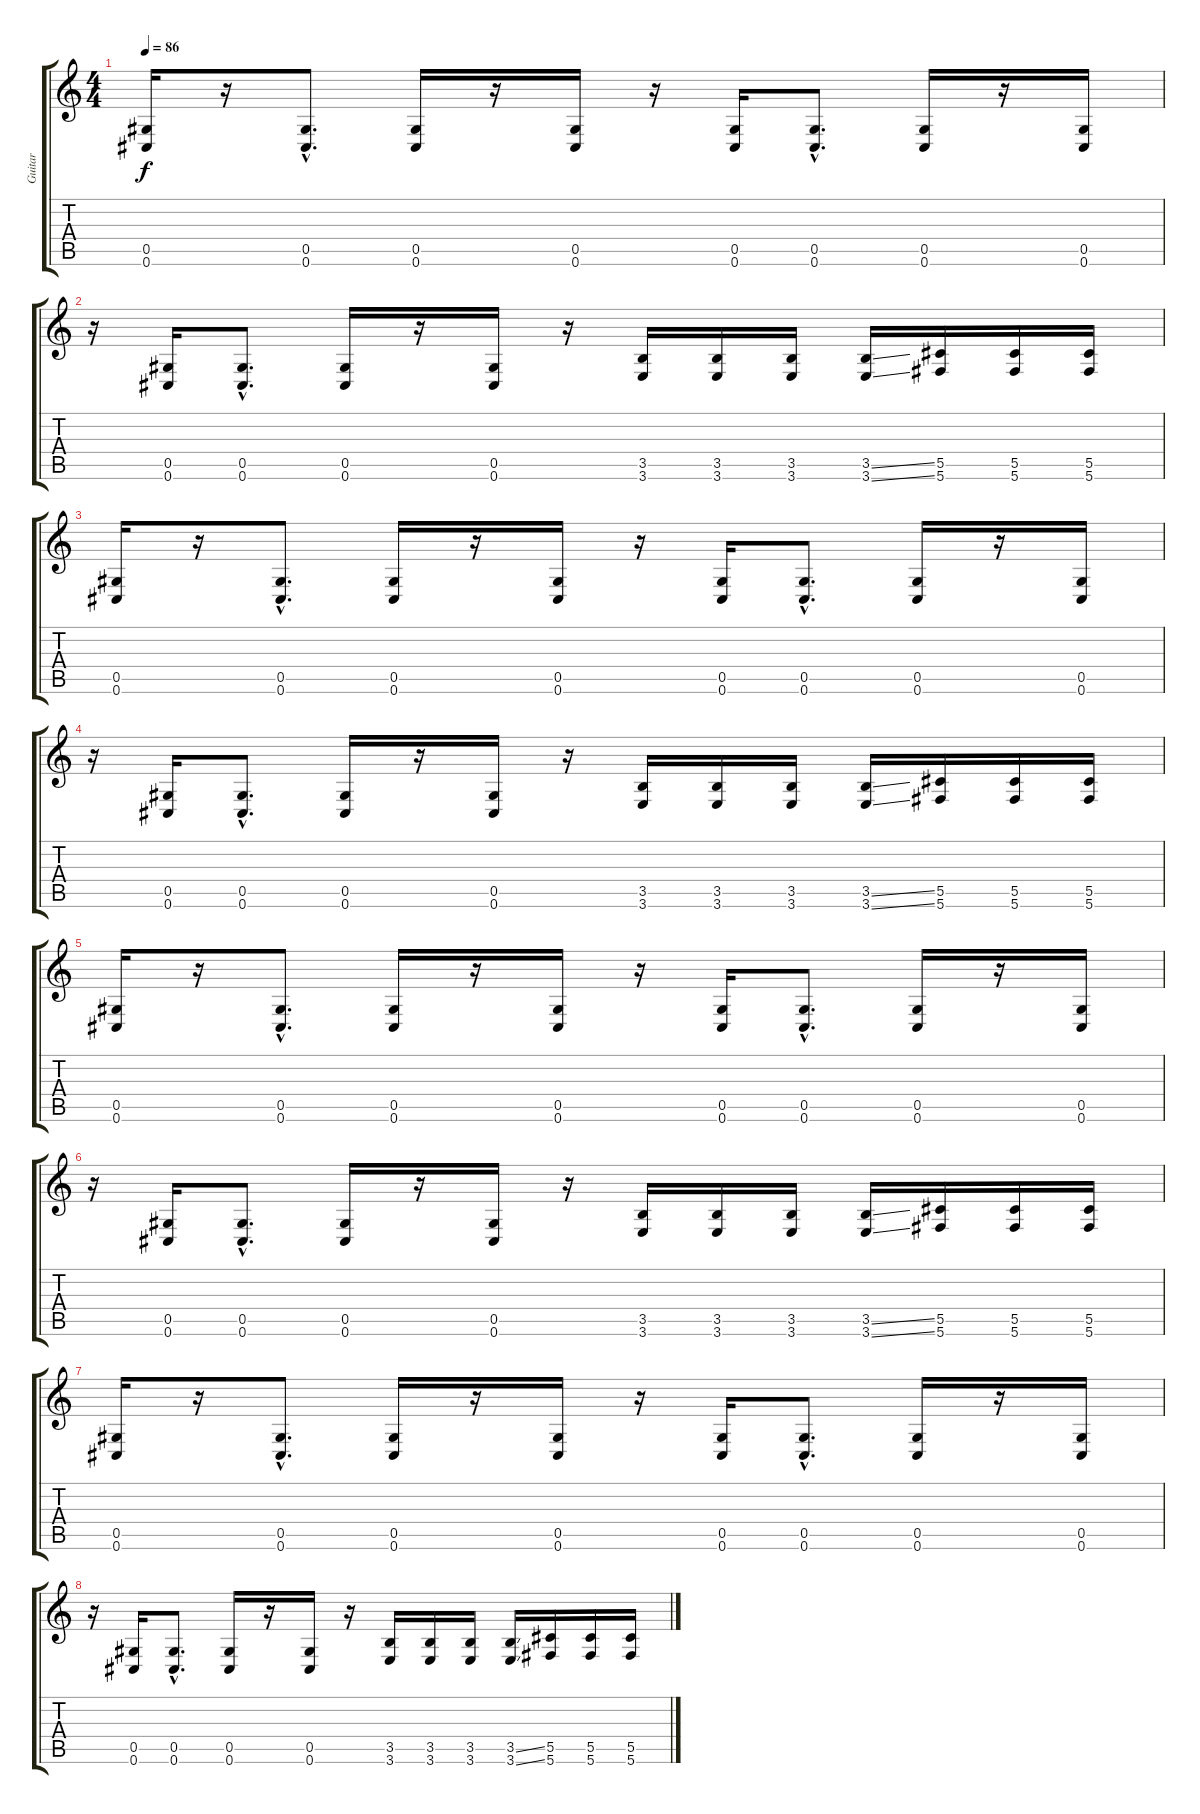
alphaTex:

\track ("Guitar" "Guitar") {instrument distortionguitar}
\staff {score tabs}
\tuning (Eb4 Bb3 Gb3 Db3 Ab2 Db2) {hide}
\ts (4 4)
\tempo 86
\clef g2
\ks c
(0.5 0.6).16{dy f instrument distortionguitar} r.16 (0.5{hac} 0.6{hac}).8{d} (0.5 0.6).16 r.16 (0.5 0.6).16 r.16 (0.5 0.6).16 (0.5{hac} 0.6{hac}).8{d} (0.5 0.6).16 r.16 (0.5 0.6).16 |
r.16 (0.5 0.6).16 (0.5{hac} 0.6{hac}).8{d} (0.5 0.6).16 r.16 (0.5 0.6).16 r.16 (3.5 3.6).16 (3.5 3.6).16 (3.5 3.6).16 (3.5{ss} 3.6{ss}).16 (5.5 5.6).16 (5.5 5.6).16 (5.5 5.6).16 |
(0.5 0.6).16{instrument distortionguitar} r.16 (0.5{hac} 0.6{hac}).8{d} (0.5 0.6).16 r.16 (0.5 0.6).16 r.16 (0.5 0.6).16 (0.5{hac} 0.6{hac}).8{d} (0.5 0.6).16 r.16 (0.5 0.6).16 |
r.16 (0.5 0.6).16 (0.5{hac} 0.6{hac}).8{d} (0.5 0.6).16 r.16 (0.5 0.6).16 r.16 (3.5 3.6).16 (3.5 3.6).16 (3.5 3.6).16 (3.5{ss} 3.6{ss}).16 (5.5 5.6).16 (5.5 5.6).16 (5.5 5.6).16 |
(0.5 0.6).16{instrument distortionguitar} r.16 (0.5{hac} 0.6{hac}).8{d} (0.5 0.6).16 r.16 (0.5 0.6).16 r.16 (0.5 0.6).16 (0.5{hac} 0.6{hac}).8{d} (0.5 0.6).16 r.16 (0.5 0.6).16 |
r.16 (0.5 0.6).16 (0.5{hac} 0.6{hac}).8{d} (0.5 0.6).16 r.16 (0.5 0.6).16 r.16 (3.5 3.6).16 (3.5 3.6).16 (3.5 3.6).16 (3.5{ss} 3.6{ss}).16 (5.5 5.6).16 (5.5 5.6).16 (5.5 5.6).16 |
(0.5 0.6).16{instrument distortionguitar} r.16 (0.5{hac} 0.6{hac}).8{d} (0.5 0.6).16 r.16 (0.5 0.6).16 r.16 (0.5 0.6).16 (0.5{hac} 0.6{hac}).8{d} (0.5 0.6).16 r.16 (0.5 0.6).16 |
r.16 (0.5 0.6).16 (0.5{hac} 0.6{hac}).8{d} (0.5 0.6).16 r.16 (0.5 0.6).16 r.16 (3.5 3.6).16 (3.5 3.6).16 (3.5 3.6).16 (3.5{ss} 3.6{ss}).16 (5.5 5.6).16 (5.5 5.6).16 (5.5 5.6).16
